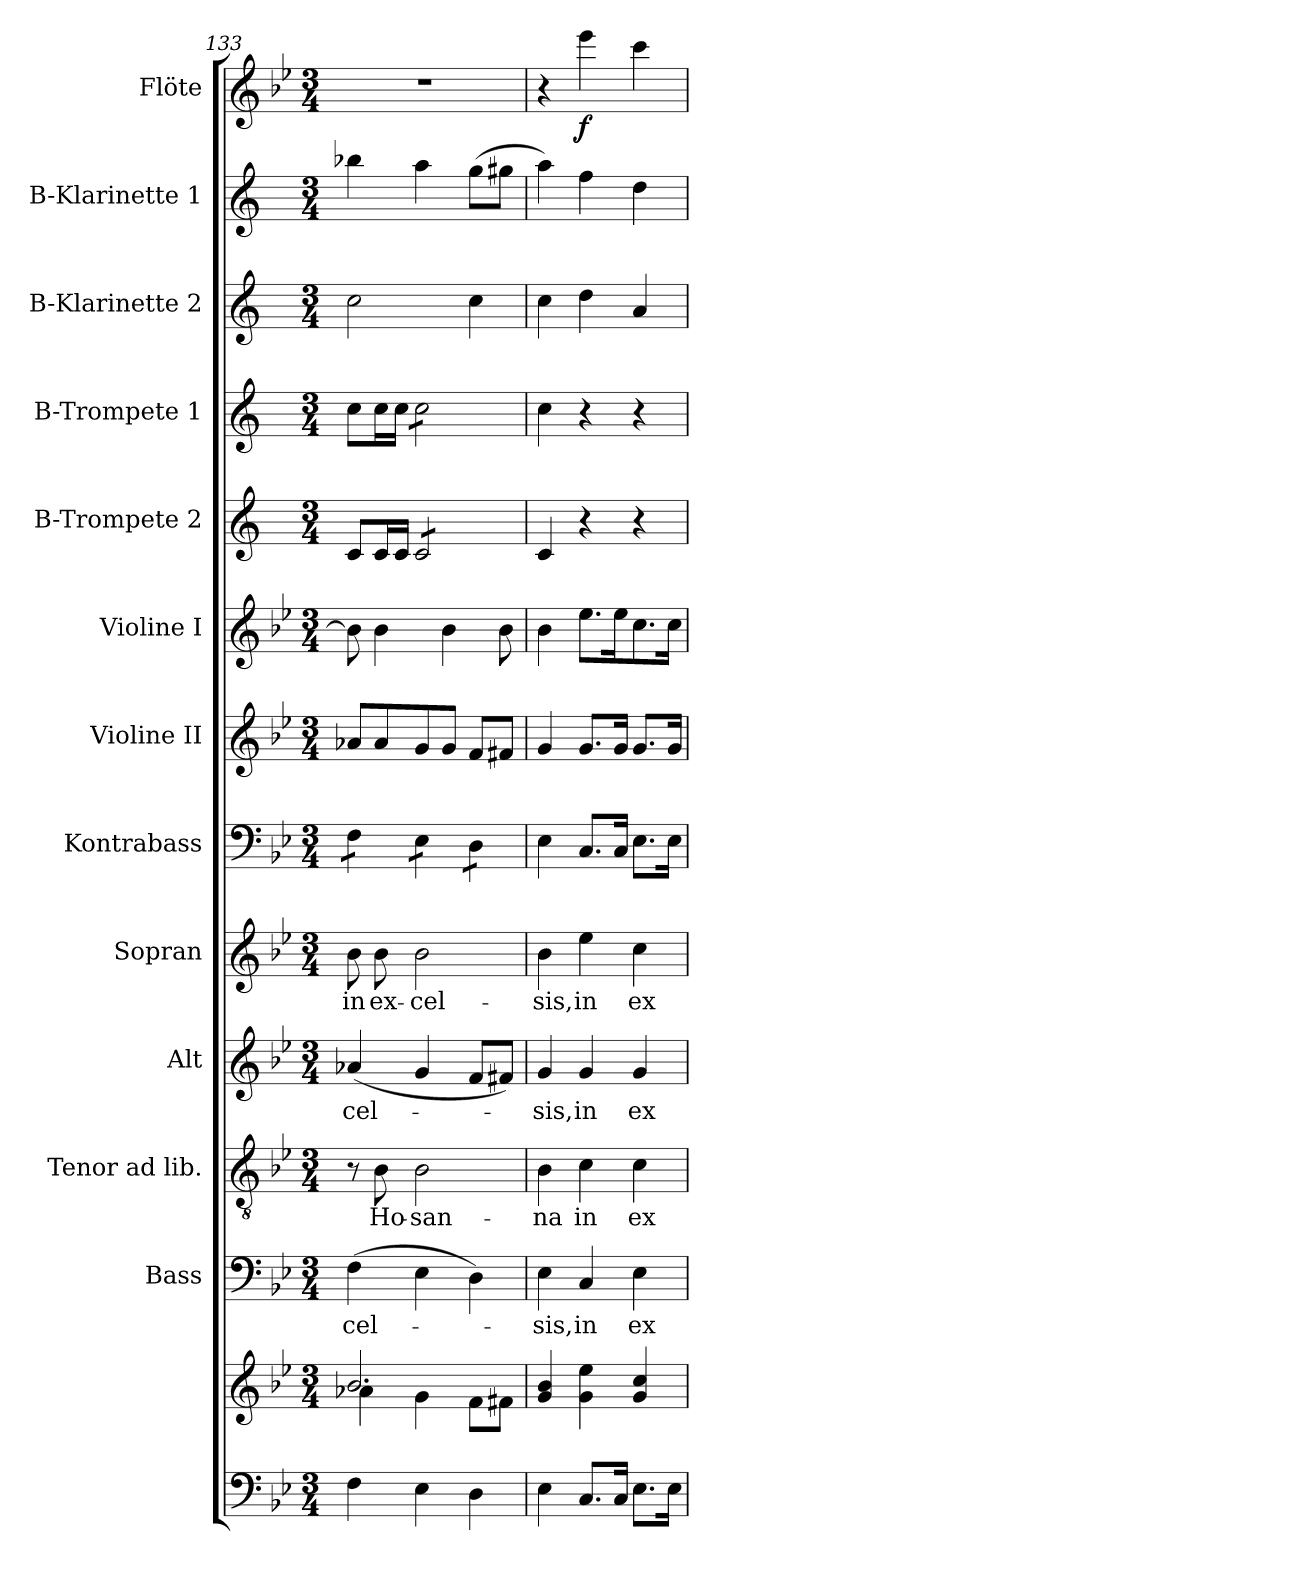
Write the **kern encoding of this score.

**kern	**kern	**kern	**text	**kern	**text	**kern	**text	**kern	**text	**kern	**kern	**kern	**kern	**kern	**kern	**kern	**kern	**dynam
*part13	*part13	*part12	*part12	*part11	*part11	*part10	*part10	*part9	*part9	*part8	*part7	*part6	*part5	*part4	*part3	*part2	*part1	*part1
*staff14	*staff13	*staff12	*staff12	*staff11	*staff11	*staff10	*staff10	*staff9	*staff9	*staff8	*staff7	*staff6	*staff5	*staff4	*staff3	*staff2	*staff1	*staff1
*	*	*I"Bass	*	*I"Tenor ad lib.	*	*I"Alt	*	*I"Sopran	*	*I"Kontrabass	*I"Violine II	*I"Violine I	*I"B-Trompete 2	*I"B-Trompete 1	*I"B-Klarinette 2	*I"B-Klarinette 1	*I"Flöte	*
*	*	*I'B.	*	*I'T.	*	*I'A.	*	*I'S.	*	*I'Kb.	*I'Vl. II	*I'Vl. I	*I'B Trp. 2	*I'B Trp. 1	*I'B Kl. 2	*I'B Kl. 1	*I'Fl.	*
*clefF4	*clefG2	*clefF4	*	*clefGv2	*	*clefG2	*	*clefG2	*	*clefF4	*clefG2	*clefG2	*clefG2	*clefG2	*clefG2	*clefG2	*clefG2	*
*	*	*	*	*	*	*	*	*	*	*ITrd7c12	*	*	*ITrd1c2	*ITrd1c2	*ITrd1c2	*ITrd1c2	*	*
*k[b-e-]	*k[b-e-]	*k[b-e-]	*	*k[b-e-]	*	*k[b-e-]	*	*k[b-e-]	*	*k[b-e-]	*k[b-e-]	*k[b-e-]	*k[b-e-]	*k[b-e-]	*k[b-e-]	*k[b-e-]	*k[b-e-]	*
*B-:	*B-:	*B-:	*	*B-:	*	*B-:	*	*B-:	*	*B-:	*B-:	*B-:	*B-:	*B-:	*B-:	*B-:	*B-:	*
*M3/4	*M3/4	*M3/4	*	*M3/4	*	*M3/4	*	*M3/4	*	*M3/4	*M3/4	*M3/4	*M3/4	*M3/4	*M3/4	*M3/4	*M3/4	*
=133	=133	=133	=133	=133	=133	=133	=133	=133	=133	=133	=133	=133	=133	=133	=133	=133	=133	=133
*	*^	*	*	*	*	*	*	*	*	*	*	*	*	*	*	*	*	*
!	!	!	!	!LO:LY:b	!	!	!	!LO:LY:b	!	!LO:LY:b	!	!	!	!	!	!	!	!	!
*	*	*	*	*	*	*	*	*	*	*	*tremolo	*	*	*	*	*	*	*	*
4F\	2.b-/	4a-X\	(>4F\	-cel-	8r	.	(<4a-X/	-cel-	8b-\	in	8FF\L	8a-X/L	8b-\]	8B-/L	8b-\L	2b-\	4aa-X\	2.r	.
!	!	!	!	!	!	!LO:LY:b	!	!	!	!LO:LY:b	!	!	!	!	!	!	!	!	!
.	.	.	.	.	8B-\	Ho-	.	.	8b-\	ex-	8FF\J	8a-/	4b-\	16B-/L	16b-\L	.	.	.	.
.	.	.	.	.	.	.	.	.	.	.	.	.	.	16B-/JJ	16b-\JJ	.	.	.	.
!	!	!	!	!	!	!LO:LY:b	!	!	!	!LO:LY:b	!	!	!	!	!	!	!	!	!
*	*	*	*	*	*	*	*	*	*	*	*	*	*	*tremolo	*	*	*	*	*
*	*	*	*	*	*	*	*	*	*	*	*	*	*	*	*tremolo	*	*	*	*
4E-\	.	4g\	4E-\	.	2B-\	-san-	4g/	.	2b-\	-cel-	8EE-\L	8g/	.	8B-/L	8b-\L	.	4gg\	.	.
.	.	.	.	.	.	.	.	.	.	.	8EE-\J	8g/J	4b-\	8B-/	8b-\	.	.	.	.
4D\	.	8f\L	4D\)	.	.	.	8f/L	.	.	.	8DD\L	8f/L	.	8B-/	8b-\	4b-\	(>8ff\L	.	.
.	.	8f#X\J	.	.	.	.	8f#X/J)	.	.	.	8DD\J	8f#X/J	8b-\	8B-/J	8b-\J	.	8ff#X\J	.	.
*	*	*	*	*	*	*	*	*	*	*	*	*	*	*	*Xtremolo	*	*	*	*
*	*	*	*	*	*	*	*	*	*	*	*	*	*	*Xtremolo	*	*	*	*	*
*	*	*	*	*	*	*	*	*	*	*	*Xtremolo	*	*	*	*	*	*	*	*
=134	=134	=134	=134	=134	=134	=134	=134	=134	=134	=134	=134	=134	=134	=134	=134	=134	=134	=134	=134
!	!	!	!	!LO:LY:b	!	!LO:LY:b	!	!LO:LY:b	!	!LO:LY:b	!	!	!	!	!	!	!	!	!
*	*v	*v	*	*	*	*	*	*	*	*	*	*	*	*	*	*	*	*	*
4E-\	4g/ 4b-/	4E-\	-sis,	4B-\	-na	4g/	-sis,	4b-\	-sis,	4EE-\	4g/	4b-\	4B-/	4b-\	4b-\	4gg\)	4r	.
!	!	!	!LO:LY:b	!	!LO:LY:b	!	!LO:LY:b	!	!LO:LY:b	!	!	!	!	!	!	!	!	!LO:DY:b
8.C/L	4g\ 4ee-\	4C/	in	4c\	in	4g/	in	4ee-\	in	8.CC/L	8.g/L	8.ee-\L	4r	4r	4cc\	4ee-\	4eee-\	f
16C/Jk	.	.	.	.	.	.	.	.	.	16CC/Jk	16g/Jk	16ee-\k	.	.	.	.	.	.
!	!	!	!LO:LY:b	!	!LO:LY:b	!	!LO:LY:b	!	!LO:LY:b	!	!	!	!	!	!	!	!	!
8.E-\L	4g/ 4cc/	4E-\	ex-	4c\	ex-	4g/	ex-	4cc\	ex-	8.EE-\L	8.g/L	8.cc\	4r	4r	4g/	4cc\	4ccc\	.
16E-\Jk	.	.	.	.	.	.	.	.	.	16EE-\Jk	16g/Jk	16cc\Jk	.	.	.	.	.	.
=	=	=	=	=	=	=	=	=	=	=	=	=	=	=	=	=	=	=
*-	*-	*-	*-	*-	*-	*-	*-	*-	*-	*-	*-	*-	*-	*-	*-	*-	*-	*-
